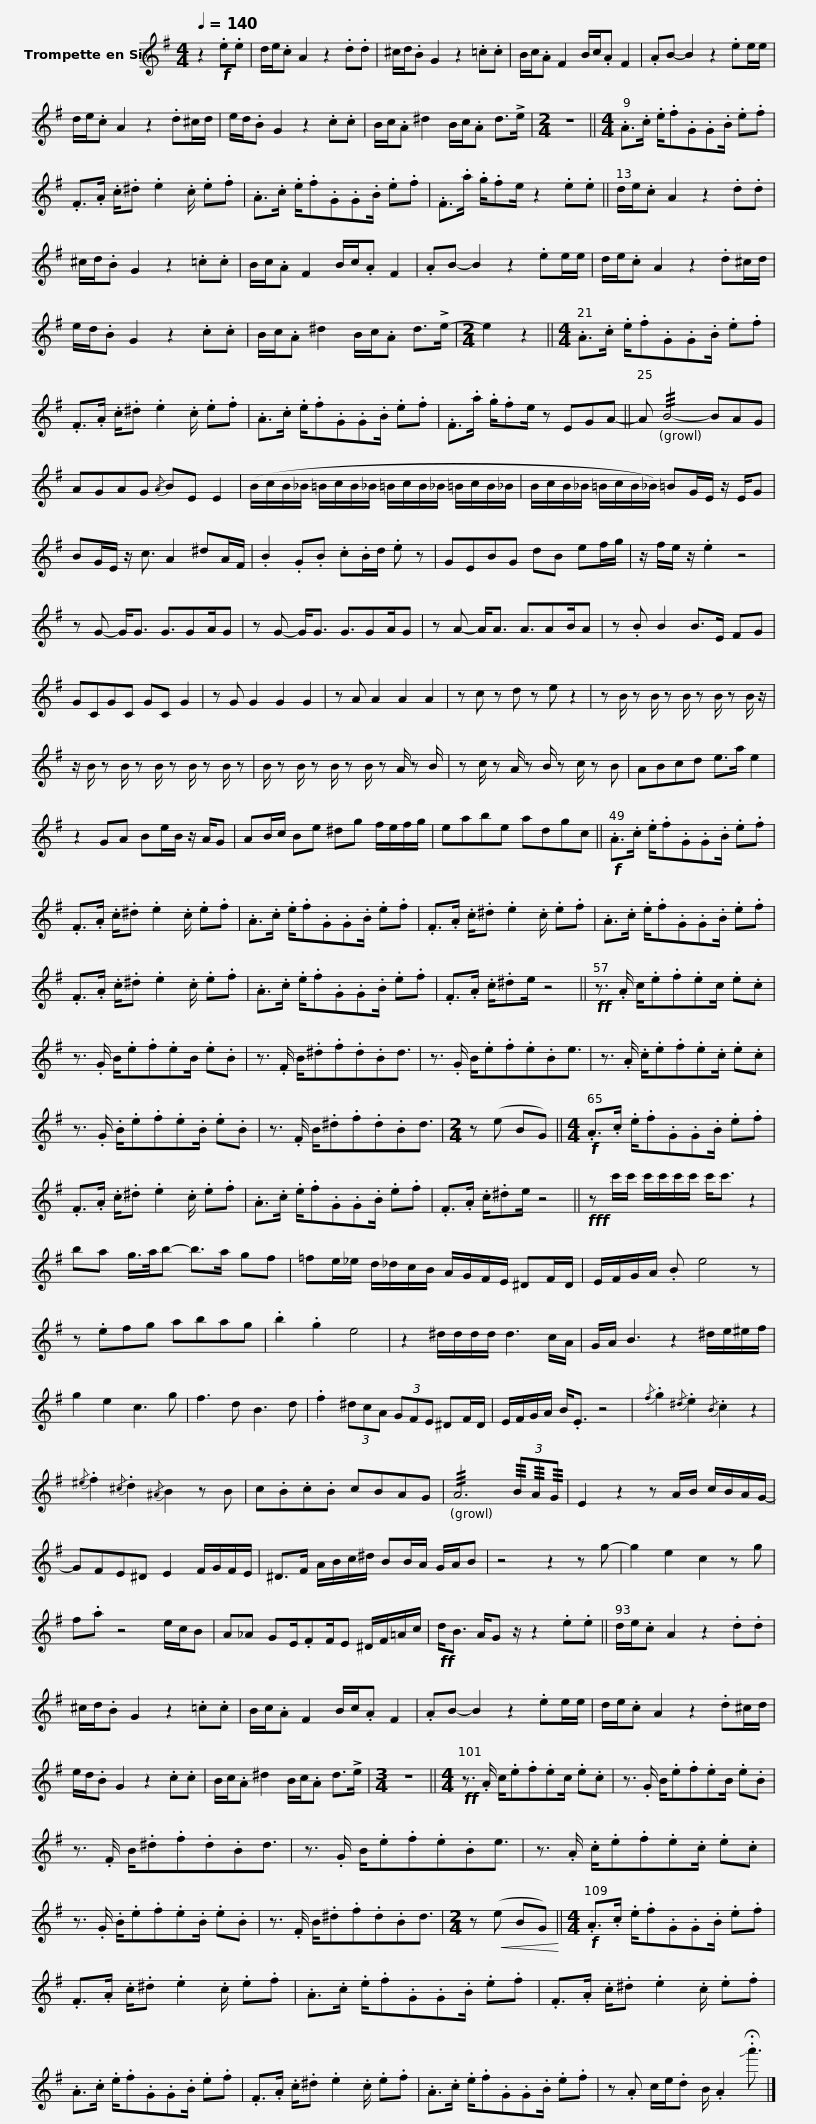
X:1
L:1/8
Q:1/4=140
M:4/4
I:linebreak $
K:none
V:1 treble transpose=-2
V:1
[K:G] z2!f! .e.e | d/e/.c A2 z2 .d.d | ^c/d/.B G2 z2 .=c.c | B/c/.A F2 B/c/.A F2 | .AB- B2 z2 .ee/e/ | %5
 d/e/.c A2 z2 .d^c/d/ |$ e/d/.B G2 z2 .c.c | B/c/.A ^d2 B/c/.A d>!>!e |[M:2/4] z4 ||[M:4/4] .A>.c .e/.f.G.G.B/ .e.f | %10
 .F>.A .c/.^d .e2 .c/ .e.f |$ .A>.c .e/.f.G.G.B/ .e.f | .F>.a .g/.fe/ z2 .e.e || d/e/.c A2 z2 .d.d | ^c/d/.B G2 z2 .=c.c | %15
 B/c/.A F2 B/c/.A F2 |$ .AB- B2 z2 .ee/e/ | d/e/.c A2 z2 .d^c/d/ | e/d/.B G2 z2 .c.c | B/c/.A ^d2 B/c/.A d>!>!e- | %20
[M:2/4] e2 z2 ||$[M:4/4] .A>.c .e/.f.G.G.B/ .e.f | .F>.A .c/.^d .e2 .c/ .e.f | .A>.c .e/.f.G.G.B/ .e.f | .F>.a .g/.fe/ z EGA- || %25
 A !///!B4- BAG |$ AGAG{/A} BE E2 | (B/c/B/_B/ =B/c/B/_B/ =B/c/B/_B/ =B/c/B/_B/ | B/c/B/_B/ =B/c/B/_B/) =BG/E/ z/ E/G |$ BG/E/ z/ c3/2 A2 ^dA/F/ | %30
 .B2 .G.B .c.B/d/ .e z | GEBG dB ef/g/ | z/ f/e/ z/ .e2 z4 | z G- G<G G3/2GA/G |$ z G- G<G G3/2GA/G | %35
 z A- A<A A3/2AB/A | z .B B2 B>E FG | GCGC GC G2 | z G G2 G2 G2 | z A A2 A2 A2 |$ %40
 z c z d z e z2 | z B/ z B/ z B/ z B/ z B/ z/ | z/ B/ z B/ z B/ z B/ z B/ z | B/ z B/ z B/ z B/ z A/ z B/ |$ z c/ z A/ z B/ z c/ z B | %45
 ABcd e>a e2 | z2 GA Be/B/ z/ A/G | AB/c/ Be ^dg f/e/f/g/ | eabe adgc ||$!f! .A>.c .e/.f.G.G.B/ .e.f | %50
 .F>.A .c/.^d .e2 .c/ .e.f | .A>.c .e/.f.G.G.B/ .e.f | .F>.A .c/.^d .e2 .c/ .e.f | .A>.c .e/.f.G.G.B/ .e.f |$ .F>.A .c/.^d .e2 .c/ .e.f | %55
 .A>.c .e/.f.G.G.B/ .e.f | .F>.A .c/.^de/ z4 ||!ff! z3/2 .A/ c/.e.f.ec/ .e.c | z3/2 .G/ B/.e.f.eB/ .e.B |$ z3/2 .F/ B/.^d.f.d.Bd3/2 | %60
 z3/2 .G/ B/.e.f.e.Be3/2 | z3/2 .A/ .c/.e.f.e.c/ .e.c | z3/2 .G/ .B/.e.f.e.B/ .e.B |$ z3/2 .F/ B/.^d.f.d.Bd3/2 |[M:2/4] z (e BG) || %65
[M:4/4]!f! .A>.c .e/.f.G.G.B/ .e.f | .F>.A .c/.^d .e2 .c/ .e.f | .A>.c .e/.f.G.G.B/ .e.f |$ .F>.A .c/.^de/ z4 ||!fff! z c'/c'/ c'/c'/c'/c'/ c'<c' z2 | %70
 ba g/>a/b- b>a gf |$ =fe/_e/ d/_d/c/B/ A/G/F/E/ ^DF/D/ | E/F/G/A/ .B e4 z | z .efg abag | .b2 .g2 e4 | %75
 z2 ^d/d/d/d/ d3 c/A/ |$ G/A/ B3 z2 ^d/e/^e/f/ | g2 e2 c3 g | f3 d B3 d | .f2 (3^dcA (3GFE ^DF/D/ | %80
 E/F/G/A/ B<.E z4 |{/f} .g2{/^d} .e2{/B} .c2 z2 |${/^e} .f2{/^c} .d2{/^A} B2 z B | c.B.c.B cBAG | !///!A6 (3!///!B!///!A!///!G | %85
 E2 z2 z A/B/ c/B/A/G/- | GFE^D E2 F/G/F/E/ |$ ^D>F A/B/c/^d/ BB/A/ G/A/B | z4 z2 z g- | g2 e2 c2 z g | %90
 f.a z4 e/c/B | A_A GE/.FF/E ^D/F/=A/c/ |$!ff! d<B A/G z/ z2 .e.e || d/e/.c A2 z2 .d.d | ^c/d/.B G2 z2 .=c.c | %95
 B/c/.A F2 B/c/.A F2 | .AB- B2 z2 .ee/e/ |$ d/e/.c A2 z2 .d^c/d/ | e/d/.B G2 z2 .c.c | B/c/.A ^d2 B/c/.A d>!>!e | %100
[M:3/4] z6 ||[M:4/4]!ff! z3/2 .A/ c/.e.f.ec/ .e.c |$ z3/2 .G/ B/.e.f.eB/ .e.B | z3/2 .F/ B/.^d.f.d.Bd3/2 | z3/2 .G/ B/.e.f.e.Be3/2 | %105
 z3/2 .A/ .c/.e.f.e.c/ .e.c | z3/2 .G/ .B/.e.f.e.B/ .e.B |$ z3/2 .F/ B/.^d.f.d.Bd3/2 |[M:2/4] z!<(! (e BG)!<)! ||[M:4/4]!f! .A>.c .e/.f.G.G.B/ .e.f | %110
 .F>.A .c/.^d .e2 .c/ .e.f | .A>.c .e/.f.G.G.B/ .e.f |$ .F>.A .c/.^d .e2 .c/ .e.f | .A>.c .e/.f.G.G.B/ .e.f | .F>.A .c/.^d .e2 .c/ .e.f | %115
 .A>.c .e/.f.G.G.B/ .e.f |$ z .A c/e/.d B/ .A2 !slide!.!fermata!a'3/2 |] %117
